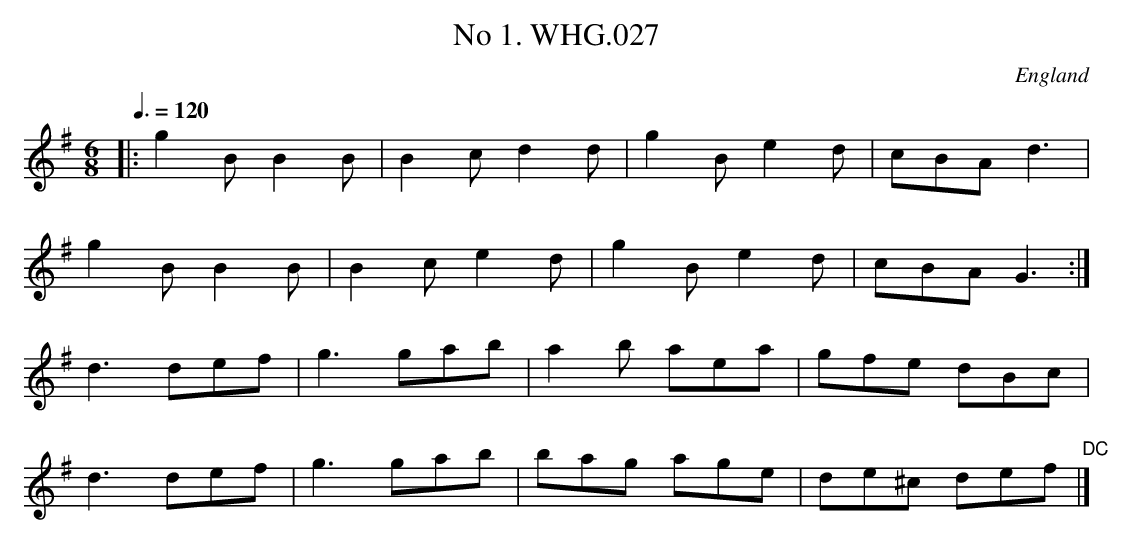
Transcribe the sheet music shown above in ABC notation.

X:1
T:No 1. WHG.027
O:England
M:6/8
L:1/8
Q:3/8=120
K:G major
|:g2B B2B|B2c d2d|g2B e2d|cBA d3|
g2B B2B|B2c e2d|g2B e2d|cBA G3:|
d3 def|g3 gab|a2b aea|gfe dBc|
d3 def|g3 gab|bag age|de^c def" DC"|]
